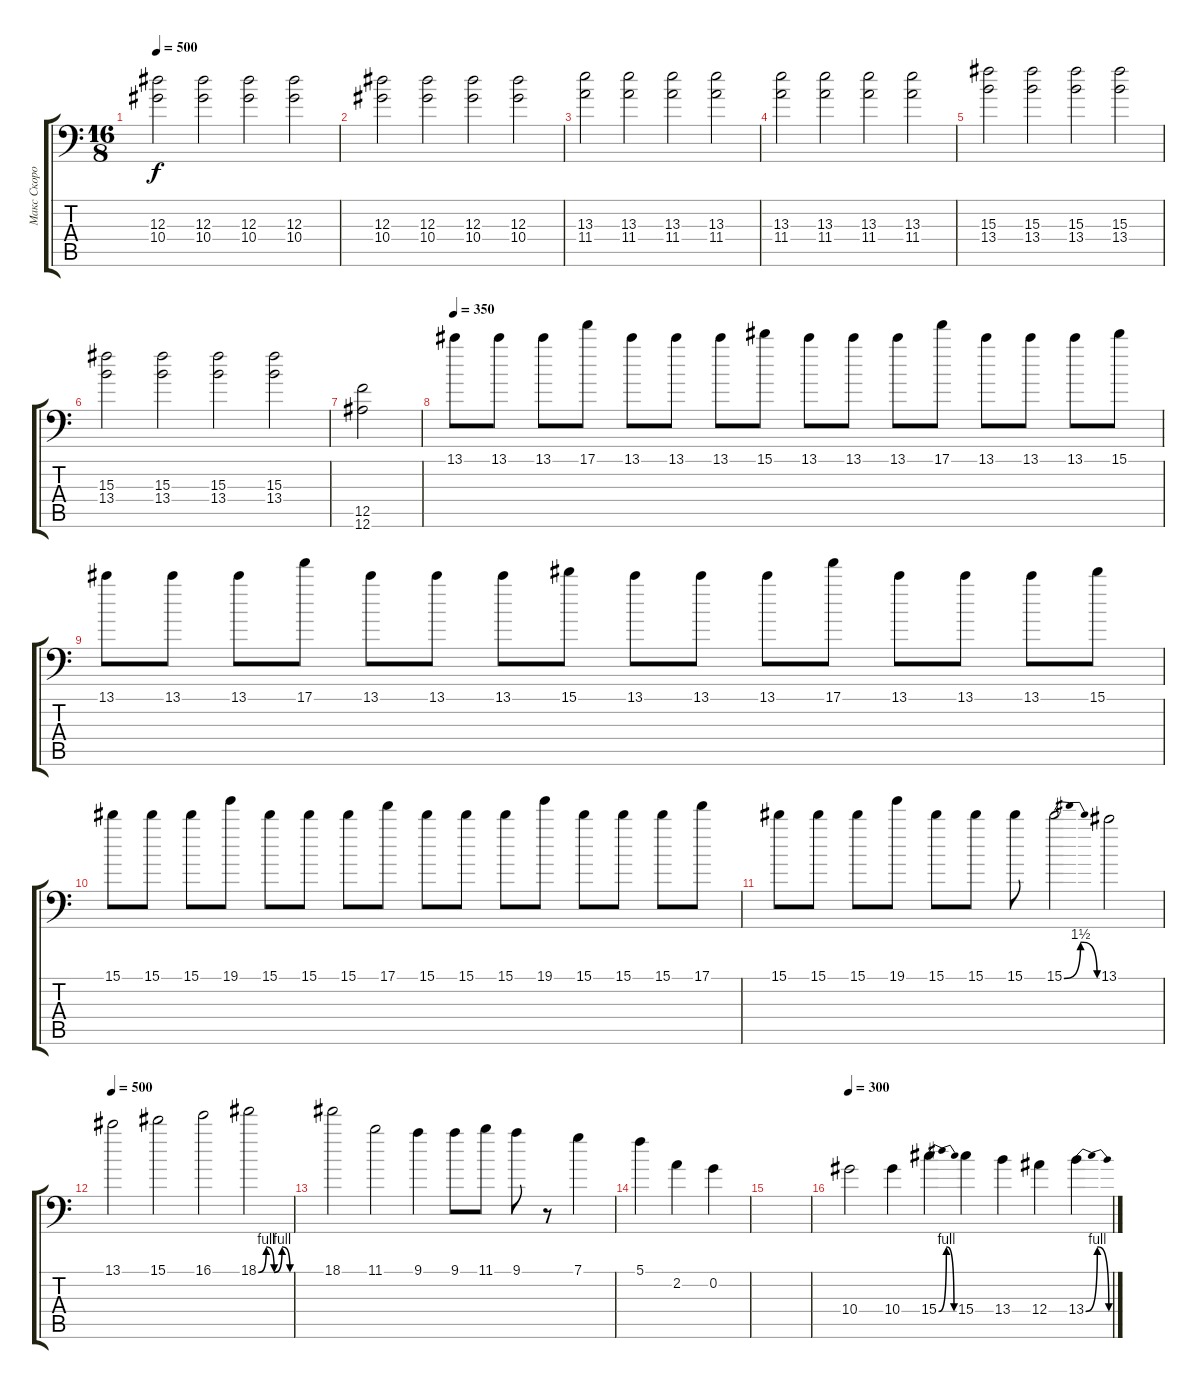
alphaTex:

\track ("Макс Скоробогатов-Гитара" "Макс Скоро") {instrument distortionguitar}
\staff {score tabs}
\tuning (C4 G3 Eb3 Bb2 F2 Bb1) {hide}
\ts (16 8)
\tempo 500
\clef f4
\ks c
(12.3 10.4).2{dy f} (12.3 10.4).2 (12.3 10.4).2 (12.3 10.4).2 |
(12.3 10.4).2 (12.3 10.4).2 (12.3 10.4).2 (12.3 10.4).2 |
(13.3 11.4).2 (13.3 11.4).2 (13.3 11.4).2 (13.3 11.4).2 |
(13.3 11.4).2 (13.3 11.4).2 (13.3 11.4).2 (13.3 11.4).2 |
(15.3 13.4).2 (15.3 13.4).2 (15.3 13.4).2 (15.3 13.4).2 |
(15.3 13.4).2 (15.3 13.4).2 (15.3 13.4).2 (15.3 13.4).2 |
(12.5 12.6).2 |
\tempo 350
13.1.8 13.1.8 13.1.8 17.1.8 13.1.8 13.1.8 13.1.8 15.1.8 13.1.8 13.1.8 13.1.8 17.1.8 13.1.8 13.1.8 13.1.8 15.1.8 |
13.1.8 13.1.8 13.1.8 17.1.8 13.1.8 13.1.8 13.1.8 15.1.8 13.1.8 13.1.8 13.1.8 17.1.8 13.1.8 13.1.8 13.1.8 15.1.8 |
15.1.8 15.1.8 15.1.8 19.1.8 15.1.8 15.1.8 15.1.8 17.1.8 15.1.8 15.1.8 15.1.8 19.1.8 15.1.8 15.1.8 15.1.8 17.1.8 |
15.1.8 15.1.8 15.1.8 19.1.8 15.1.8 15.1.8 15.1.8 15.1{be (bendrelease 0 0 30 6 30 6 60 0)}.2 13.1.2 |
\tempo 500
13.1.2 15.1.2 16.1.2 18.1{be (custom 0 0 15 4 30 0 45 4 60 0)}.2 |
18.1.2 11.1.2 9.1.4 9.1.8 11.1.8 9.1.8 r.8 7.1.4 |
5.1.4 2.2.4 0.2.4 |
|
\tempo 300
10.4.2 10.4.4 15.4{be (bendrelease 0 0 15 4 15 4 60 0)}.4 15.4.4 13.4.4 12.4.4 13.4{be (bendrelease 0 0 31 4 31 4 60 0)}.4
